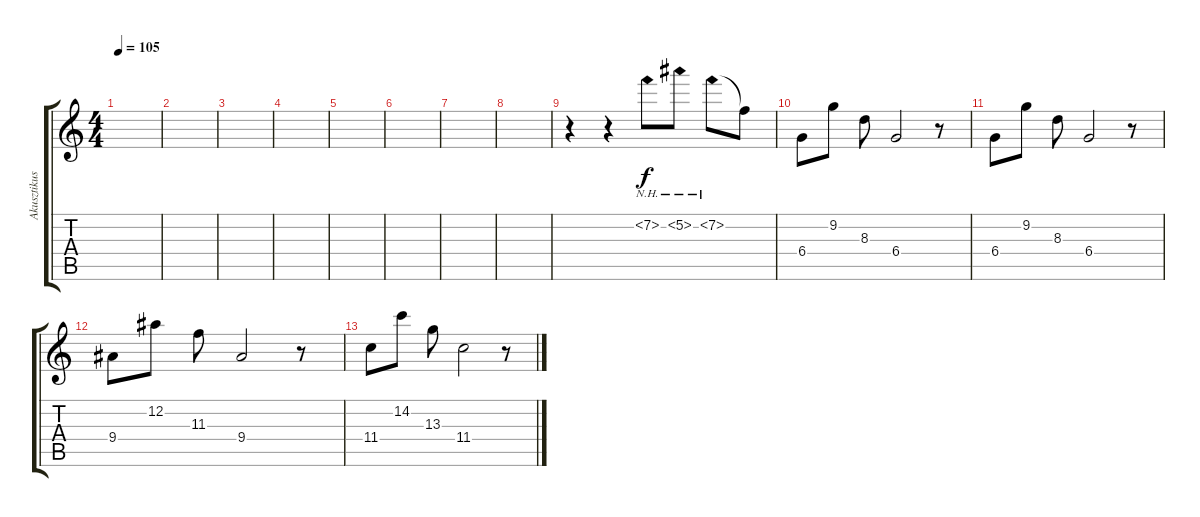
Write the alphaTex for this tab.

\track ("Akusztikus gitár" "Akusztikus") {instrument acousticguitarsteel}
\staff {score tabs}
\tuning (Eb4 Bb3 Gb3 Db3 Ab2 Db2) {hide}
\ts (4 4)
\tempo 105
\clef g2
\ks c
|
|
|
|
|
|
|
|
r.4 r.4 7.2{nh}.8 5.2{nh}.8 7.2{nh}.8 7.2{t}.8 |
6.4.8 9.2.8 8.3.8 6.4.2 r.8 |
6.4.8 9.2.8 8.3.8 6.4.2 r.8 |
9.4.8 12.2.8 11.3.8 9.4.2 r.8 |
11.4.8 14.2.8 13.3.8 11.4.2 r.8
